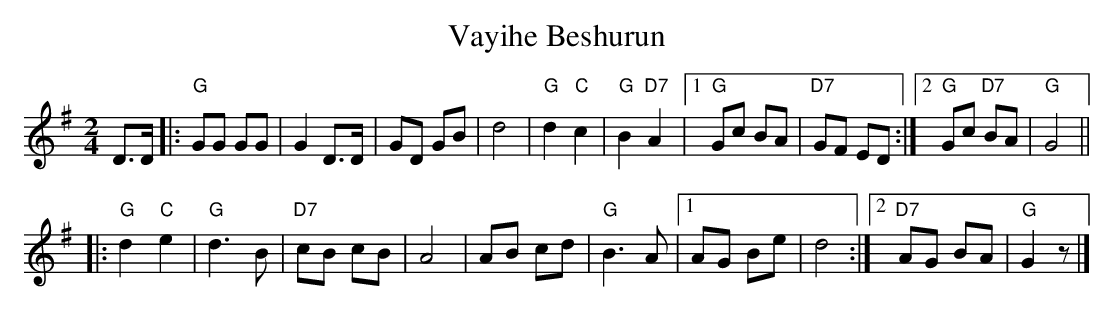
X:1
M: 2/4
L: 1/8
T: Vayihe Beshurun
K: G
D>D \
|:"G"GG GG | G2 D>D \
| GD GB | d4 \
| "G"d2 "C"c2 | "G"B2 "D7"A2 \
|1 "G"Gc BA | "D7"GF ED \
:|2"G"Gc "D7"BA | "G"G4 ||
|:"G"d2 "C"e2 | "G"d3 B \
| "D7"cB cB | A4 \
| AB cd | "G"B3 A \
|1 AG Be | d4 \
:|2 "D7"AG BA | "G"G2 z |]
